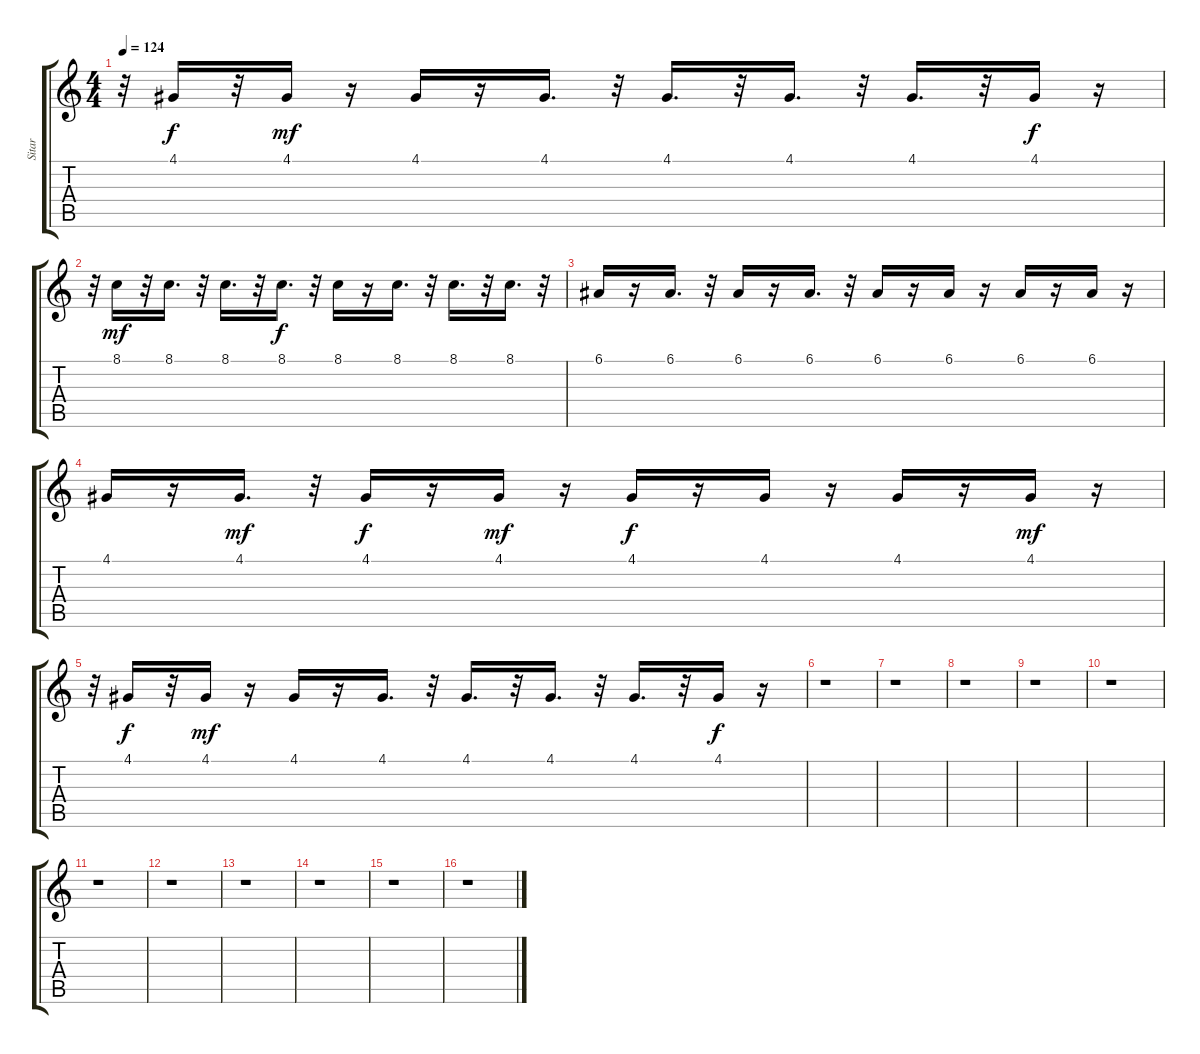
\track ("Sitar" "Sitar") {instrument sitar}
\staff {score tabs}
\tuning (E4 B3 G3 D3 A2 E2) {hide}
\ts (4 4)
\tempo 124
\clef g2
\ks c
r.32{dy mf} 4.1.16{dy f} r.32 4.1.16{dy mf} r.16 4.1.16 r.16 4.1.16{d} r.32 4.1.16{d} r.32 4.1.16{d} r.32 4.1.16{d} r.32 4.1.16{dy f} r.16 |
r.32 8.1.16{dy mf} r.32 8.1.16{d} r.32 8.1.16{d} r.32 8.1.16{d dy f} r.32 8.1.16 r.16 8.1.16{d} r.32 8.1.16{d} r.32 8.1.16{d} r.32 |
6.1.16 r.16 6.1.16{d} r.32 6.1.16 r.16 6.1.16{d} r.32 6.1.16 r.16 6.1.16 r.16 6.1.16 r.16 6.1.16 r.16 |
4.1.16 r.16 4.1.16{d dy mf} r.32 4.1.16{dy f} r.16 4.1.16{dy mf} r.16 4.1.16{dy f} r.16 4.1.16 r.16 4.1.16 r.16 4.1.16{dy mf} r.16 |
r.32 4.1.16{dy f} r.32 4.1.16{dy mf} r.16 4.1.16 r.16 4.1.16{d} r.32 4.1.16{d} r.32 4.1.16{d} r.32 4.1.16{d} r.32 4.1.16{dy f} r.16 |
r.1 |
r.1 |
r.1 |
r.1 |
r.1 |
r.1 |
r.1 |
r.1 |
r.1 |
r.1 |
r.1
